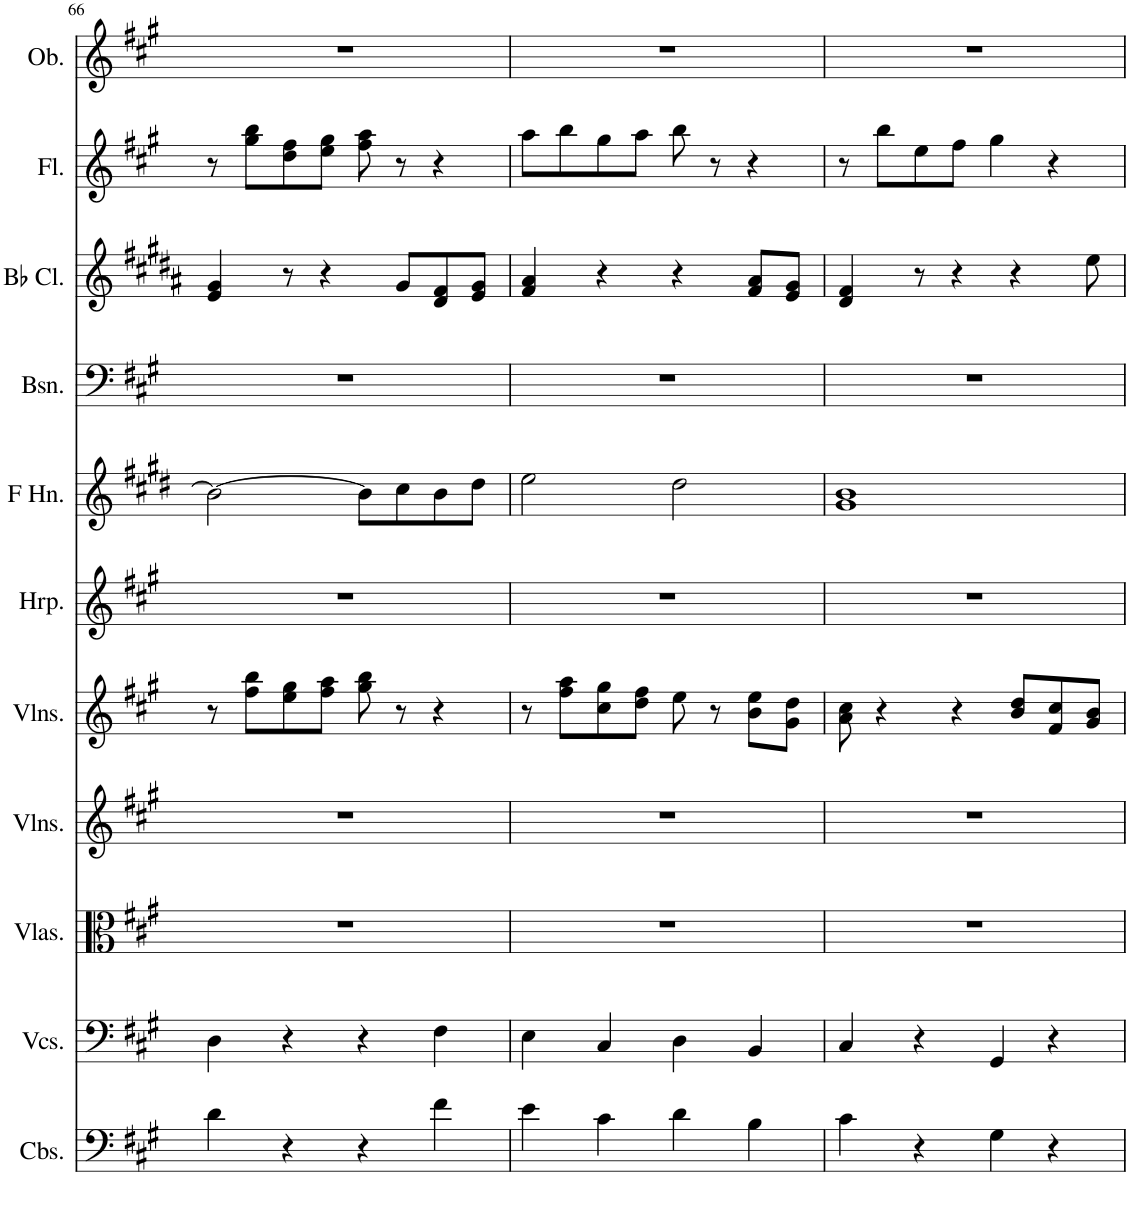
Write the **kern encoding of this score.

**kern	**kern	**kern	**kern	**kern	**kern	**kern	**kern	**kern	**kern	**kern
*part11	*part10	*part9	*part8	*part7	*part6	*part5	*part4	*part3	*part2	*part1
*staff11	*staff10	*staff9	*staff8	*staff7	*staff6	*staff5	*staff4	*staff3	*staff2	*staff1
*I"Contrabasses	*I"Violoncellos	*I"Violas	*I"Violins	*I"Violins	*I"Harp	*I"Horn in F	*I"Bassoon	*I"Bb Clarinet	*I"Flute	*I"Oboe
*I'Cbs.	*I'Vcs.	*I'Vlas.	*I'Vlns.	*I'Vlns.	*I'Hrp.	*	*I'Bsn.	*I'Bb Cl.	*I'Fl.	*I'Ob.
!!LO:PB:g=z
*clefF4	*clefF4	*clefC3	*clefG2	*clefG2	*clefG2	*clefG2	*clefF4	*clefG2	*clefG2	*clefG2
*Trd7c12	*	*	*	*	*	*Trd4c7	*	*Trd1c2	*	*
*k[f#c#g#]	*k[f#c#g#]	*k[f#c#g#]	*k[f#c#g#]	*k[f#c#g#]	*k[f#c#g#]	*k[f#c#g#d#]	*k[f#c#g#]	*k[f#c#g#d#a#]	*k[f#c#g#]	*k[f#c#g#]
*M4/4	*M4/4	*M4/4	*M4/4	*M4/4	*M4/4	*M4/4	*M4/4	*M4/4	*M4/4	*M4/4
=66	=66	=66	=66	=66	=66	=66	=66	=66	=66	=66
4d\	4D\	1r	1r	8r	1r	2b\_	1r	4e/ 4g#/	8r	1r
.	.	.	.	8ff#\ 8bb\L	.	.	.	.	8gg#\ 8bb\L	.
4r	4r	.	.	8ee\ 8gg#\	.	.	.	8r	8dd\ 8ff#\	.
.	.	.	.	8ff#\ 8aa\J	.	.	.	4r	8ee\ 8gg#\J	.
4r	4r	.	.	8gg#\ 8bb\	.	8b\L]	.	.	8ff#\ 8aa\	.
.	.	.	.	8r	.	8cc#\	.	8g#/L	8r	.
4f#\	4F#\	.	.	4r	.	8b\	.	8d#/ 8f#/	4r	.
.	.	.	.	.	.	8dd#\J	.	8e/ 8g#/J	.	.
=67	=67	=67	=67	=67	=67	=67	=67	=67	=67	=67
4e\	4E\	1r	1r	8r	1r	2ee\	1r	4f#/ 4a#/	8aa\L	1r
.	.	.	.	8ff#\ 8aa\L	.	.	.	.	8bb\	.
4c#\	4C#/	.	.	8cc#\ 8gg#\	.	.	.	4r	8gg#\	.
.	.	.	.	8dd\ 8ff#\J	.	.	.	.	8aa\J	.
4d\	4D\	.	.	8ee\	.	2dd#\	.	4r	8bb\	.
.	.	.	.	8r	.	.	.	.	8r	.
4B\	4BB/	.	.	8b\ 8ee\L	.	.	.	8f#/ 8a#/L	4r	.
.	.	.	.	8g#\ 8dd\J	.	.	.	8e/ 8g#/J	.	.
=68	=68	=68	=68	=68	=68	=68	=68	=68	=68	=68
4c#\	4C#/	1r	1r	8a\ 8cc#\	1r	1g# 1b	1r	4d#/ 4f#/	8r	1r
.	.	.	.	4r	.	.	.	.	8bb\L	.
4r	4r	.	.	.	.	.	.	8r	8ee\	.
.	.	.	.	4r	.	.	.	4r	8ff#\J	.
4G#\	4GG#/	.	.	.	.	.	.	.	4gg#\	.
.	.	.	.	8b/ 8dd/L	.	.	.	4r	.	.
4r	4r	.	.	8f#/ 8cc#/	.	.	.	.	4r	.
.	.	.	.	8g#/ 8b/J	.	.	.	8ee\	.	.
=	=	=	=	=	=	=	=	=	=	=
*-	*-	*-	*-	*-	*-	*-	*-	*-	*-	*-
